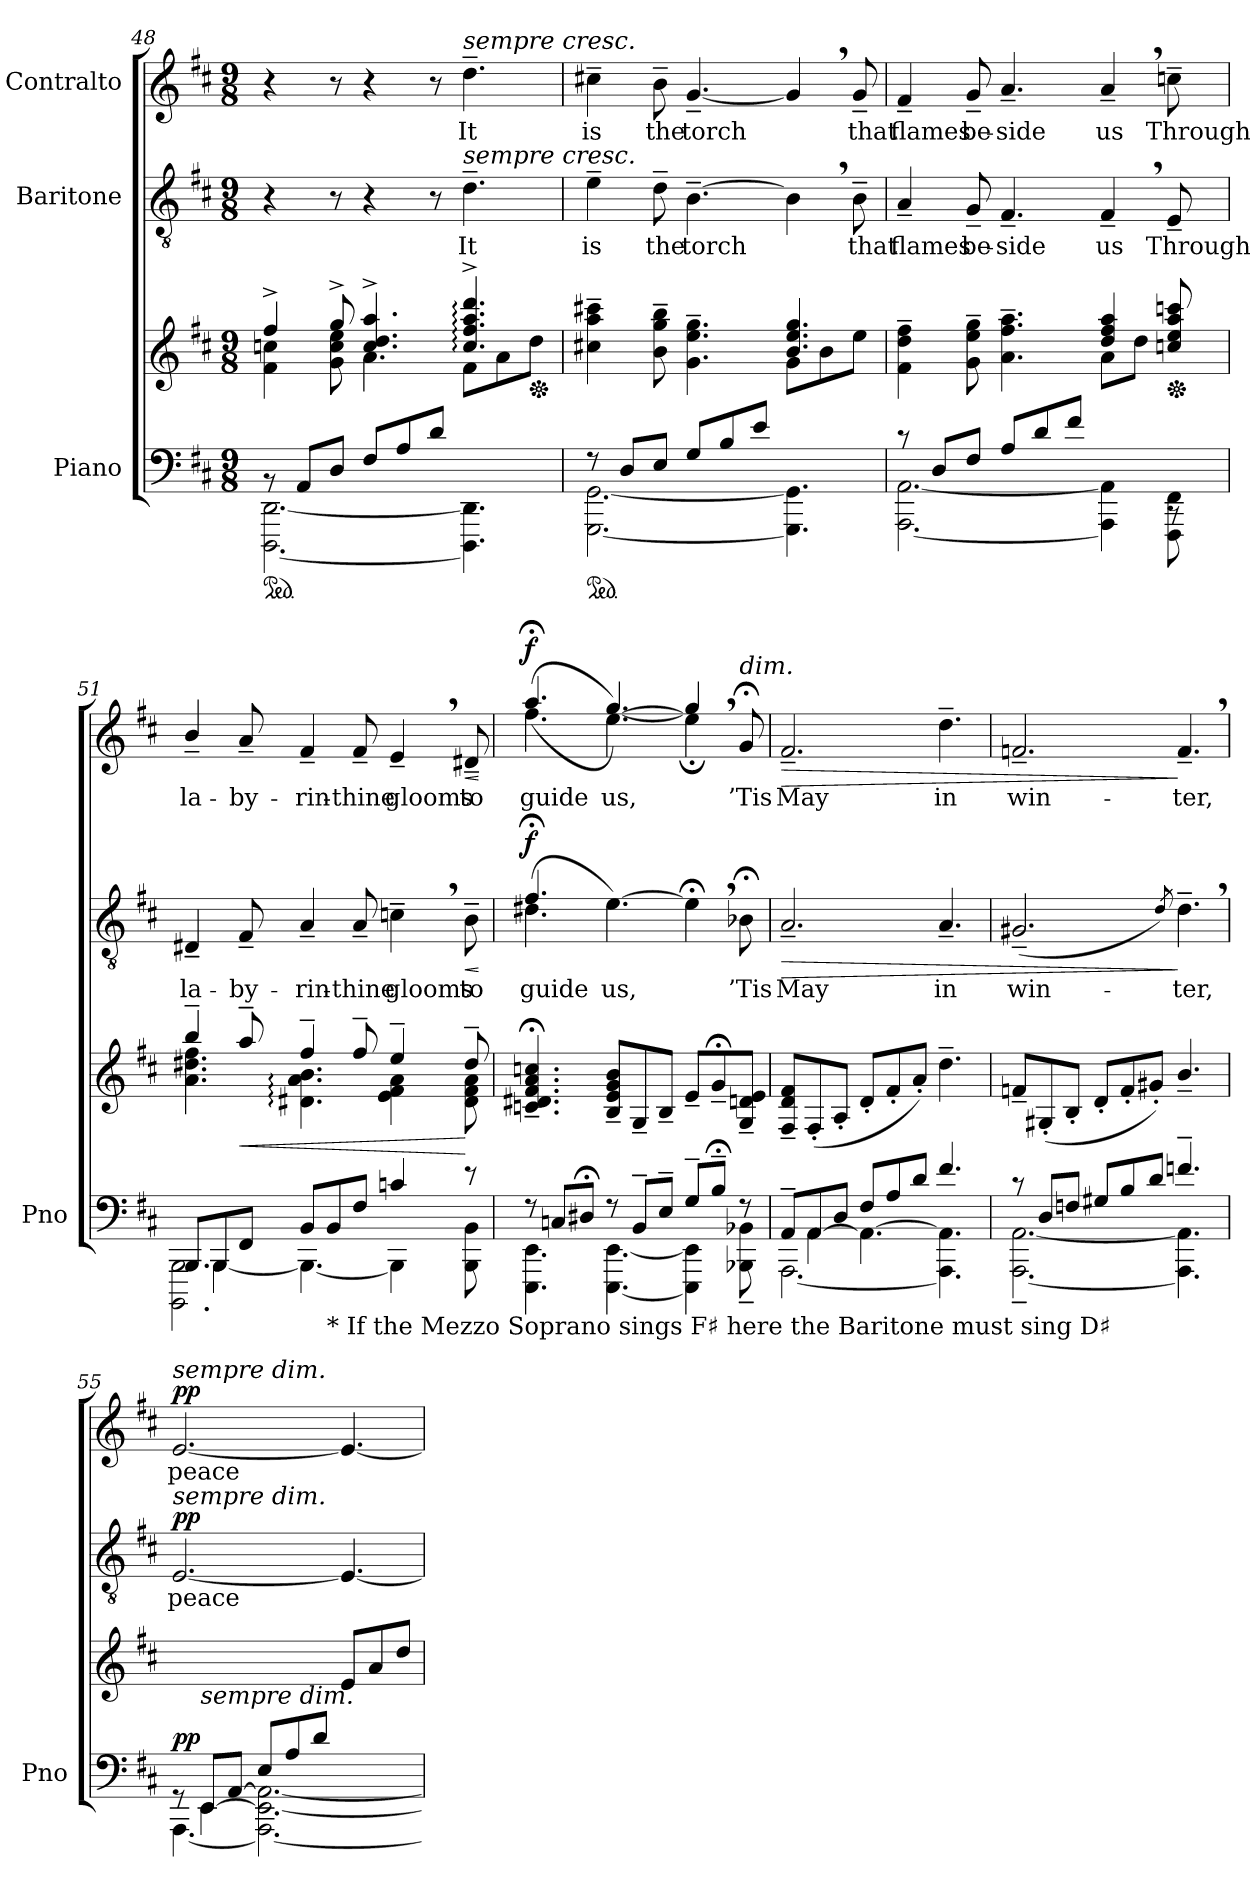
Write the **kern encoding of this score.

**kern	**kern	**dynam	**kern	**text	**dynam	**kern	**text	**dynam
*part3	*part3	*part3	*part2	*part2	*part2	*part1	*part1	*part1
*staff4	*staff3	*staff3/4	*staff2	*staff2	*staff2	*staff1	*staff1	*staff1
*I"Piano	*	*	*I"Baritone	*	*	*I"Contralto	*	*
*I'Pno	*	*	*	*	*	*	*	*
*clefF4	*clefG2	*	*clefGv2	*	*	*clefG2	*	*
*k[f#c#]	*k[f#c#]	*	*k[f#c#]	*	*	*k[f#c#]	*	*
*M9/8	*M9/8	*	*M9/8	*	*	*M9/8	*	*
*ped	*	*	*	*	*	*	*	*
=48	=48	=48	=48	=48	=48	=48	=48	=48
*^	*^	*	*	*	*	*	*	*
*	*	*	*^	*	*	*	*	*	*	*
8rBB	[2.DDD\ [2.DD\	4ff#^/	4f#\ 4ccn\	2.ryy	.	4r	.	.	4r	.	.
8AA/L	.	.	.	.	.	.	.	.	.	.	.
8D/J	.	8gg^/	8g\ 8cc\ 8ee\	.	.	8r	.	.	8r	.	.
8F#/L	.	4.cc/^ 4.dd/^ 4.aa/^	4.a\	.	.	4r	.	.	4r	.	.
8A/	.	.	.	.	.	.	.	.	.	.	.
8d/J	.	.	.	.	.	8r	.	.	8r	.	.
!	!	!	!	!	!	!	!	!	!LO:TX:a:i:t=sempre cresc.	!	!
!	!	!	!	!	!	!LO:TX:a:i:t=sempre cresc.	!	!	!	!	!
!	!	!	!	!	!	!	!LO:LY:b	!	!	!LO:LY:b	!
4.ryy	4.DDD\] 4.DD\]	4.cc/:^ 4.ff#/:^ 4.aa/:^ 4.ddd/:^	4.ryy	8f#\L	.	4.d~\	It	.	4.dd~\	It	.
.	.	.	.	8a\	.	.	.	.	.	.	.
*	*	*Xped	*	*	*	*	*	*	*	*	*
.	.	.	.	8dd\J	.	.	.	.	.	.	.
*	*	*v	*v	*v	*	*	*	*	*	*	*
!!LO:LB:g=z
=49	=49	=49	=49	=49	=49	=49	=49	=49	=49
*ped	*	*	*	*	*	*	*	*	*
*	*	*^	*	*	*	*	*	*	*
*	*	*	*^	*	*	*	*	*	*	*
!	!	!	!	!	!	!	!LO:LY:b	!	!	!LO:LY:b	!
*	*	*	*v	*v	*	*	*	*	*	*	*
8r	[2.GGG\ [2.GG\	4cc#X\~ 4aa\~ 4ccc#X\~	2.ryy	.	4e~\	is	.	4cc#X~\	is	.
8D/L	.	.	.	.	.	.	.	.	.	.
!	!	!	!	!	!	!LO:LY:b	!	!	!LO:LY:b	!
8E/J	.	8b\~ 8gg\~ 8bb\~	.	.	8d~\	the	.	8b~\	the	.
!	!	!	!	!	!	!LO:LY:b	!	!	!LO:LY:b	!
8G/L	.	4.g\~ 4.ee\~ 4.gg\~	.	.	[4.B~\	torch	.	[4.g~/	torch	.
8B/	.	.	.	.	.	.	.	.	.	.
8e/J	.	.	.	.	.	.	.	.	.	.
4.ryy	4.GGG\] 4.GG\]	4.b/ 4.ee/ 4.gg/	8g\L	.	4B,\]	.	.	4g,/]	.	.
.	.	.	8b\	.	.	.	.	.	.	.
!	!	!	!	!	!	!LO:LY:b	!	!	!LO:LY:b	!
.	.	.	8ee\J	.	8B~\	that	.	8g~/	that	.
=50	=50	=50	=50	=50	=50	=50	=50	=50	=50	=50
!	!	!	!	!	!	!LO:LY:b	!	!	!LO:LY:b	!
8r	[2.AAA\ [2.AA\	4f#\~ 4dd\~ 4ff#\~	2.ryy	.	4A~/	flames	.	4f#~/	flames	.
8D/L	.	.	.	.	.	.	.	.	.	.
!	!	!	!	!	!	!LO:LY:b	!	!	!LO:LY:b	!
8F#/J	.	8g\~ 8ee\~ 8gg\~	.	.	8G~/	be-	.	8g~/	be-	.
!	!	!	!	!	!	!LO:LY:b	!	!	!LO:LY:b	!
8A/L	.	4.a\~ 4.ff#\~ 4.aa\~	.	.	4.F#~/	-side	.	4.a~/	-side	.
8d/	.	.	.	.	.	.	.	.	.	.
8f#/J	.	.	.	.	.	.	.	.	.	.
!	!	!	!	!	!	!LO:LY:b	!	!	!LO:LY:b	!
4ryy	4AAA\] 4AA\]	4dd/ 4ff#/ 4aa/	8a\L	.	4F#~,/	us	.	4a~,/	us	.
.	.	.	8dd\J	.	.	.	.	.	.	.
*	*	*Xped	*	*	*	*	*	*	*	*
!	!	!	!	!	!	!LO:LY:b	!	!	!LO:LY:b	!
8rCC	8FFF#\ 8FF#\	8ccn/ 8ee/ 8aa/ 8cccn/	8ryy	.	8E~/	Through	.	8ccn~\	Through	.
!!LO:LB:g=z
=51	=51	=51	=51	=51	=51	=51	=51	=51	=51	=51
*^	*^	*	*	*	*	*	*	*	*	*
!	!	!	!	!	!	!	!	!LO:LY:b	!	!	!LO:LY:b	!
8BBB/L	2.BBBB\ 2.BBB\	2.BBBByy	8ryy	4bb~/	4.a\ 4.dd#X\ 4.ff#\	.	4D#X~/	la-	.	4b~/	la-	.
8BBB/	.	.	[4BBB\	.	.	.	.	.	.	.	.	.
!	!	!	!	!	!	!LO:HP:b	!	!LO:LY:b	!	!	!LO:LY:b	!
8FF#/J	.	.	.	8aa~/	.	<	8F#~/	-by-	.	8a~/	-by-	.
!	!	!	!	!	!	!	!	!LO:LY:b	!	!	!LO:LY:b	!
8BB/L	.	.	4.BBB\_	4ff#~/	4.d#X\: 4.a\: 4.b\:	.	4A~/	-rin-	.	4f#~/	-rin-	.
!LO:TX:b:t=* If the Mezzo Soprano sings F♯ here the Baritone must sing D♯	!	!	!	!	!	!	!	!	!	!	!	!
8BB/	.	.	.	.	.	.	.	.	.	.	.	.
!	!	!	!	!	!	!	!	!LO:LY:b	!	!	!LO:LY:b	!
8F#/J	.	.	.	8ff#~/	.	.	8A~/	-thine	.	8f#~/	-thine	.
!	!	!	!	!	!	!	!	!LO:LY:b	!	!	!LO:LY:b	!
4cn/	4BBB\]	4.ryy	4.ryy	4ee~/	4e\ 4f#\ 4a\	.	4cn~,\	glooms	.	4e~,/	glooms	.
!	!	!	!	!	!	!	!	!LO:LY:b	!LO:HP:b	!	!LO:LY:b	!LO:HP:b
8r	8BBB\ 8BB\	.	.	8dd#~/	8d#\ 8f#\ 8a\	[	8B~\	to	<	8d#X~/	to	<
*v	*v	*v	*v	*	*	*	*	*	*	*	*	*
*	*v	*v	*	*	*	*	*	*	*
.	.	.	.	.	[	.	.	[
=52	=52	=52	=52	=52	=52	=52	=52	=52
*^	*	*	*	*	*	*	*	*
!	!	!	!	!	!	!	!LO:TX:a:i:t=rall.	!	!
!	!	!	!	!	!	!	!LO:TX:a:t=*	!	!
!	!	!	!	!LO:TX:a:i:t=rall.	!	!	!	!	!
!	!	!	!	!LO:TX:a:t=*	!	!	!	!	!
!	!	!	!LO:DY:b	!	!LO:LY:b	!	!	!LO:LY:b	!
*	*	*	*	*^	*	*	*^	*	*
!	!	!	!LO:DY:n=1:b	!	!	!	!LO:DY:a	!	!	!	!LO:DY:a
8r	4.EEE\ 4.EE\	4.cn/;<~ 4.d#X/;<~ 4.f#/;<~ 4.a/;<~ 4.ccn/;<~	ff other-dynamics	(>4.d#X;<\	4.f#/	guide	f	(<4.ff#;<\	(>4.aa/	guide	f
8Cn/L	.	.	.	.	.	.	.	.	.	.	.
8D#X;</J	.	.	.	.	.	.	.	.	.	.	.
!	!	!	!	!	!	!LO:LY:b	!	!	!	!LO:LY:b	!
8r	[4.EEE\ [4.EE\	8B/~ 8e/~ 8g/~ 8b/~L	.	[4.e\)	2.ryy	us,	.	[4.ee\)	[4.gg/)	us,	.
8BB~/L	.	8G~/	.	.	.	.	.	.	.	.	.
8E~/J	.	8B~/J	.	.	.	.	.	.	.	.	.
8G~/L	4EEE\] 4EE\]	8e~/L	.	4e;<,\]	.	.	.	4ee,\]	4gg;</]	.	.
8B;<~/J	.	8g;<~/	.	.	.	.	.	.	.	.	.
!	!	!	!	!	!	!	!	!LO:TX:a:i:t=dim.	!	!	!
!	!	!	!	!	!	!LO:LY:b	!	!	!	!LO:LY:b	!
8rF	8BBB-X\~ 8BB-X\~	8G/~ 8dn/~ 8e/~J	.	8B-X;<\	.	’Tis	.	8g;</	8ryy	’Tis	.
*	*	*	*	*v	*v	*	*	*	*	*	*
!!LO:PB:g=z
=53	=53	=53	=53	=53	=53	=53	=53	=53	=53	=53
*	*^	*	*	*	*	*	*	*	*	*
!	!	!	!	!	!	!LO:LY:b	!LO:HP:b	!	!	!LO:LY:b	!LO:HP:b
*	*	*	*	*	*	*	*	*v	*v	*	*
8AA~/L	[2.AAA\	8ryy	8F#/~ 8d/~ 8f#/~L	.	2.A~/	May	>	2.f#~/	May	>
8AA/	.	[4AA\	(>8F#'/	.	.	.	.	.	.	.
8D/J	.	.	8A'/J	.	.	.	.	.	.	.
8F#/L	.	4.AA\_	8d'/L	.	.	.	.	.	.	.
8A/	.	.	8f#'/	.	.	.	.	.	.	.
8d/J	.	.	8a'/J)	.	.	.	.	.	.	.
!	!	!	!	!	!	!LO:LY:b	!	!	!LO:LY:b	!
4.f#/	4.AAA\] 4.AA\]	4.ryy	4.dd~\	.	4.A~/	in	.	4.dd~\	in	.
=54	=54	=54	=54	=54	=54	=54	=54	=54	=54	=54
!	!	!	!	!	!	!LO:LY:b	!	!	!LO:LY:b	!
*	*v	*v	*	*	*	*	*	*	*	*
8r	[2.AAA\~ [2.AA\~	8fn~/L	.	(<2.G#X~/	win-	.	2.fn~/	win-	.
8D/L	.	(>8G#X'/	.	.	.	.	.	.	.
8Fn/J	.	8B'/J	.	.	.	.	.	.	.
8G#X/L	.	8d'/L	.	.	.	.	.	.	.
8B/	.	8f'/	.	.	.	.	.	.	.
8d/J	.	8g#X'/J)	.	.	.	.	.	.	.
.	.	.	.	8qd/)	.	.	.	.	.
!	!	!	!	!	!LO:LY:b	!	!	!LO:LY:b	!
4.fn~/	4.AAA\] 4.AA\]	4.b~/	.	4.d~,\	-ter,	]	4.f~,/	-ter,	]
!!LO:LB:g=z
=55	=55	=55	=55	=55	=55	=55	=55	=55	=55
*	*^	*^	*	*	*	*	*	*	*
!	!	!	!	!	!	!	!	!	!LO:TX:a:i:t=sempre dim.	!	!
!	!	!	!	!	!	!LO:TX:a:i:t=sempre dim.	!	!	!	!	!
!	!	!	!	!	!LO:DY:a=2	!	!LO:LY:b	!LO:DY:a	!	!LO:LY:b	!LO:DY:a
8rGG	[4.AAA\	8ryy	1ryy	2.ryy	pp	[2.E/	peace	pp	[2.e/	peace	pp
!LO:TX:a:i:t=sempre dim.	!	!	!	!	!	!	!	!	!	!	!
8EE/L	.	[4EE\	.	.	.	.	.	.	.	.	.
[8AA/J	.	.	.	.	.	.	.	.	.	.	.
8E/L	2.AAA\_ 2.EE\_ 2.AA\_	2.ryy	.	.	.	.	.	.	.	.	.
8A/	.	.	.	.	.	.	.	.	.	.	.
8d/J	.	.	.	.	.	.	.	.	.	.	.
4.ryy	.	.	.	8e/L	.	4.E/_	.	.	4.e/_	.	.
.	.	.	.	8a/	.	.	.	.	.	.	.
.	.	.	8ryy	8dd/J	.	.	.	.	.	.	.
*v	*v	*v	*	*	*	*	*	*	*	*	*
*	*v	*v	*	*	*	*	*	*	*
=	=	=	=	=	=	=	=	=
*-	*-	*-	*-	*-	*-	*-	*-	*-
